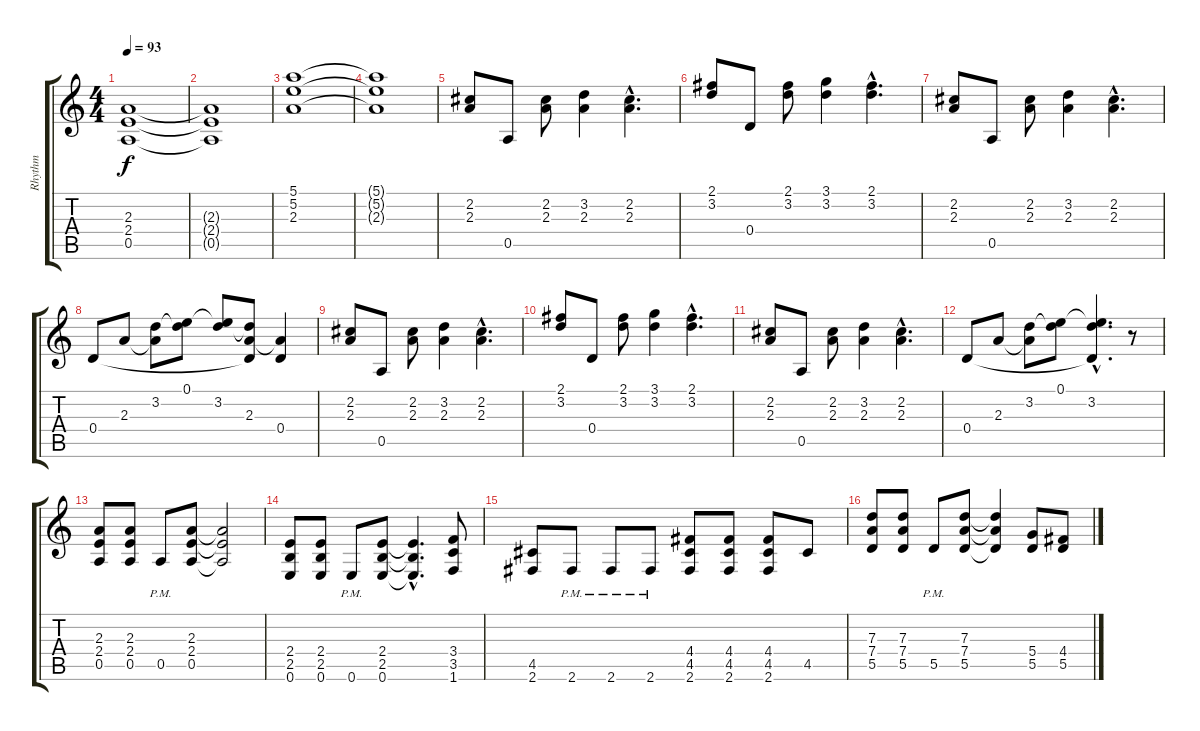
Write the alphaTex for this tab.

\track ("Rhythm" "Rhythm") {instrument electricguitarclean}
\staff {score tabs}
\tuning (E4 B3 G3 D3 A2 E2) {hide}
\ts (4 4)
\tempo 93
\clef g2
\ks c
(2.3 2.4 0.5).1{dy f instrument electricguitarclean} |
(2.3{t} 2.4{t} 0.5{t}).1 |
(5.1 5.2 2.3).1 |
(5.1{t} 5.2{t} 2.3{t}).1 |
(2.2 2.3).8 0.5.8 (2.2 2.3).8 (3.2 2.3).4 (2.2{hac} 2.3{hac}).4{d} |
(2.1 3.2).8 0.4.8 (2.1 3.2).8 (3.1 3.2).4 (2.1{hac} 3.2{hac}).4{d} |
(2.2 2.3).8 0.5.8 (2.2 2.3).8 (3.2 2.3).4 (2.2{hac} 2.3{hac}).4{d} |
0.4.8 2.3.8 (3.2 2.3{t}).8 (0.1 3.2{t}).8 (0.1{t} 3.2).8 (3.2{t} 2.3 0.4{t}).8 (2.3{t} 0.4).4 |
(2.2 2.3).8 0.5.8 (2.2 2.3).8 (3.2 2.3).4 (2.2{hac} 2.3{hac}).4{d} |
(2.1 3.2).8 0.4.8 (2.1 3.2).8 (3.1 3.2).4 (2.1{hac} 3.2{hac}).4{d} |
(2.2 2.3).8 0.5.8 (2.2 2.3).8 (3.2 2.3).4 (2.2{hac} 2.3{hac}).4{d} |
0.4.8 2.3.8 (3.2 2.3{t}).8 (0.1 3.2{t}).8 (0.1{hac t} 3.2{hac} 0.4{hac t}).4{d} r.8 |
(2.3 2.4 0.5).8{volume 14 instrument distortionguitar} (2.3 2.4 0.5).8 0.5{pm}.8 (2.3 2.4 0.5).8 (2.3{t} 2.4{t} 0.5{t}).2 |
(2.4 2.5 0.6).8 (2.4 2.5 0.6).8 0.6{pm}.8 (2.4 2.5 0.6).8 (2.4{hac t} 2.5{hac t} 0.6{hac t}).4{d} (3.4 3.5 1.6).8 |
(4.5 2.6).8 2.6{pm}.8 2.6{pm}.8 2.6{pm}.8 (4.4 4.5 2.6).8 (4.4 4.5 2.6).8 (4.4 4.5 2.6).8 4.5.8 |
(7.3 7.4 5.5).8 (7.3 7.4 5.5).8 5.5{pm}.8 (7.3 7.4 5.5).8 (7.3{t} 7.4{t} 5.5{t}).4 (5.4 5.5).8 (4.4 5.5).8
